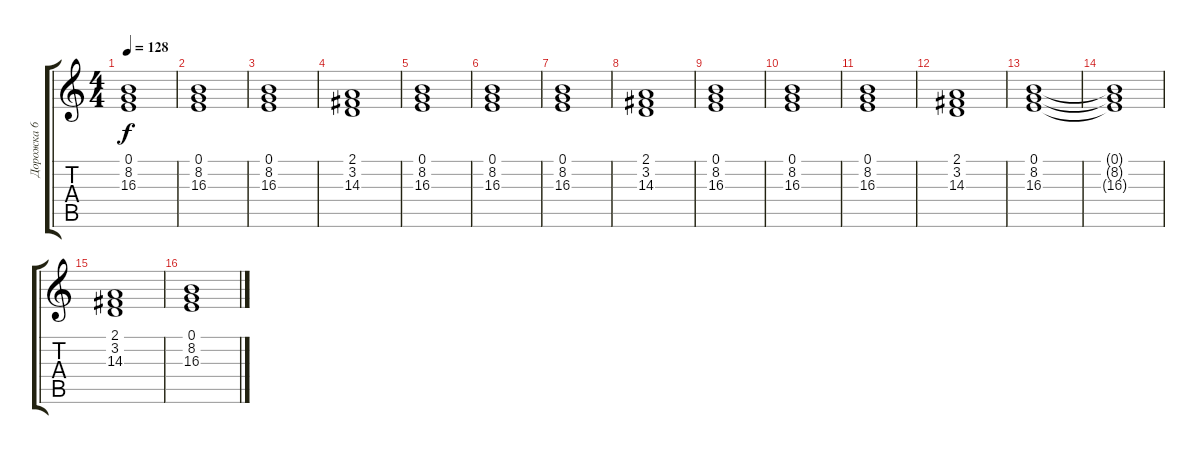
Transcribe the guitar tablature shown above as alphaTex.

\track ("Дорожка 6" "Дорожка 6") {instrument tremolostrings}
\staff {score tabs}
\tuning (E4 B3 G3 D3 A2 E2) {hide}
\ts (4 4)
\tempo 128
\clef g2
\ks c
(0.1 8.2 16.3).1{dy f} |
(0.1 8.2 16.3).1 |
(0.1 8.2 16.3).1 |
(2.1 3.2 14.3).1 |
(0.1 8.2 16.3).1 |
(0.1 8.2 16.3).1 |
(0.1 8.2 16.3).1 |
(2.1 3.2 14.3).1 |
(0.1 8.2 16.3).1 |
(0.1 8.2 16.3).1 |
(0.1 8.2 16.3).1 |
(2.1 3.2 14.3).1 |
(0.1 8.2 16.3).1 |
(0.1{t} 8.2{t} 16.3{t}).1 |
(2.1 3.2 14.3).1 |
(0.1 8.2 16.3).1
